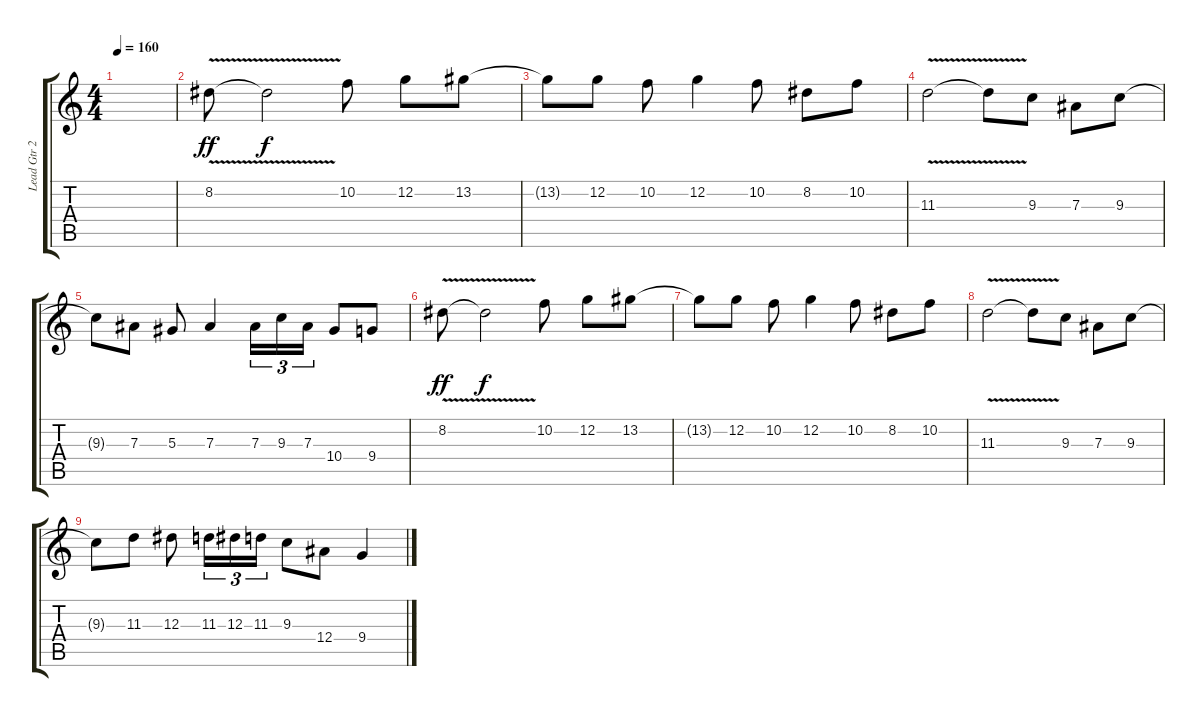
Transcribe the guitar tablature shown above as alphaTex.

\track ("Lead Gtr 2" "Lead Gtr 2") {instrument distortionguitar}
\staff {score tabs}
\tuning (C4 G3 Eb3 Bb2 F2 C2) {hide}
\ts (4 4)
\tempo 160
\clef g2
\ks c
|
8.2{v}.8{dy ff} 8.2{t}.2{dy f} 10.2.8 12.2.8 13.2.8 |
13.2{t}.8 12.2.8 10.2.8 12.2.4 10.2.8 8.2.8 10.2.8 |
11.3{v}.2 11.3{t}.8 9.3.8 7.3.8 9.3.8 |
9.3{t}.8 7.3.8 5.3.8 7.3.4 7.3.16{tu (3 2)} 9.3.16{tu (3 2)} 7.3.16{tu (3 2)} 10.4.8 9.4.8 |
8.2{v}.8{dy ff} 8.2{t}.2{dy f} 10.2.8 12.2.8 13.2.8 |
13.2{t}.8 12.2.8 10.2.8 12.2.4 10.2.8 8.2.8 10.2.8 |
11.3{v}.2 11.3{t}.8 9.3.8 7.3.8 9.3.8 |
9.3{t}.8 11.3.8 12.3.8 11.3.16{tu (3 2)} 12.3.16{tu (3 2)} 11.3.16{tu (3 2)} 9.3.8 12.4.8 9.4.4
